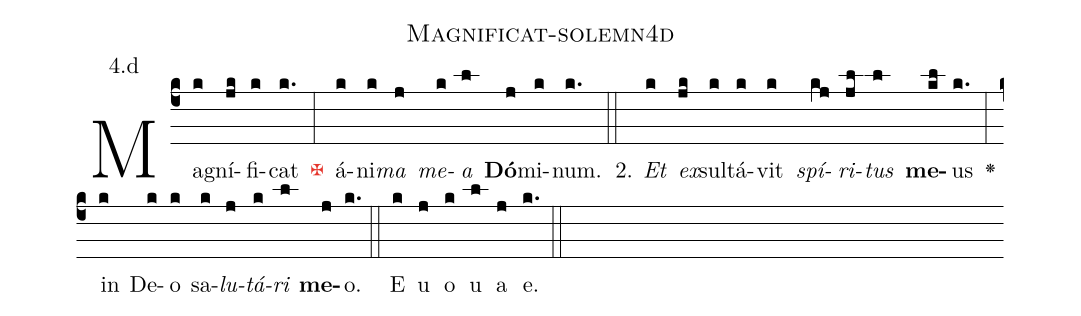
name: Magnificat-solemn4d;
annotation: 4.d;
%%
(c4)Ma(k)gní(jk)fi(k)cat(k.) <c><v>\maltese</v></c>(:) á(k)ni(k)<i>ma</i>(j) <i>me</i>(k)<i>a</i>(l) <b>Dó</b>(j)mi(k)num.(k.) (::)
2. <i>Et</i>(k) <i>ex</i>(jk)sul(k)tá(k)vit(k) <i>spí</i>(kj)<i>ri</i>(jl)<i>tus</i>(l) <b>me</b>(kl)us(k.) <v>\greheightstar</v>(:) in(k) De(k)o(k) sa(k)<i>lu</i>(j)<i>tá</i>(k)<i>ri</i>(l) <b>me</b>(j)o.(k.) (::) E(k) u(j) o(k) u(l) a(j) e.(k.) (::)
